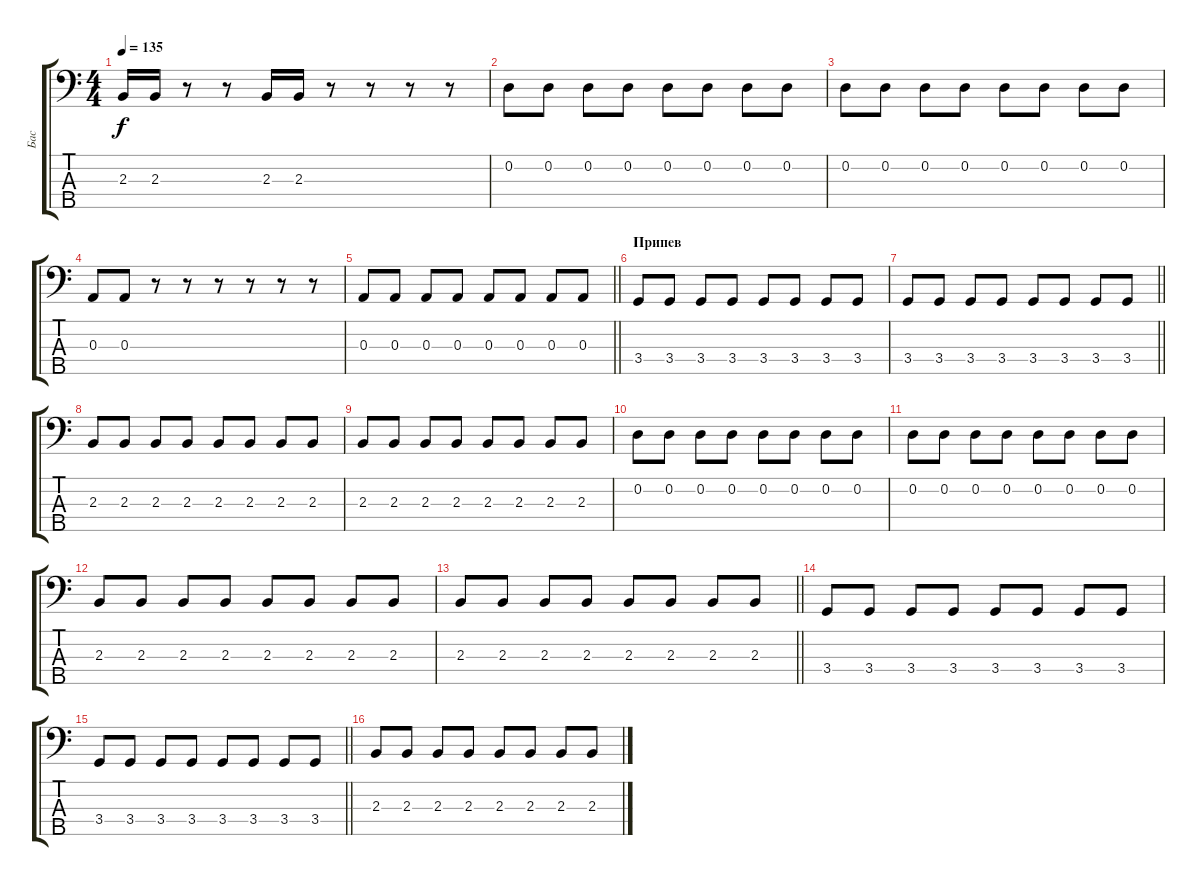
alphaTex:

\track ("Бас" "Бас") {instrument electricbassfinger}
\staff {score tabs}
\tuning (G2 D2 A1 E1 B0) {hide}
\ts (4 4)
\tempo 135
\clef f4
\ks c
2.3.16{dy f} 2.3.16 r.8 r.8 2.3.16 2.3.16 r.8 r.8 r.8 r.8 |
0.2.8 0.2.8 0.2.8 0.2.8 0.2.8 0.2.8 0.2.8 0.2.8 |
0.2.8 0.2.8 0.2.8 0.2.8 0.2.8 0.2.8 0.2.8 0.2.8 |
0.3.8 0.3.8 r.8 r.8 r.8 r.8 r.8 r.8 |
\barLineRight lightlight
0.3.8 0.3.8 0.3.8 0.3.8 0.3.8 0.3.8 0.3.8 0.3.8 |
\section ("" "Припев")
3.4.8 3.4.8 3.4.8 3.4.8 3.4.8 3.4.8 3.4.8 3.4.8 |
\barLineRight lightlight
3.4.8 3.4.8 3.4.8 3.4.8 3.4.8 3.4.8 3.4.8 3.4.8 |
2.3.8 2.3.8 2.3.8 2.3.8 2.3.8 2.3.8 2.3.8 2.3.8 |
2.3.8 2.3.8 2.3.8 2.3.8 2.3.8 2.3.8 2.3.8 2.3.8 |
0.2.8 0.2.8 0.2.8 0.2.8 0.2.8 0.2.8 0.2.8 0.2.8 |
0.2.8 0.2.8 0.2.8 0.2.8 0.2.8 0.2.8 0.2.8 0.2.8 |
2.3.8 2.3.8 2.3.8 2.3.8 2.3.8 2.3.8 2.3.8 2.3.8 |
\barLineRight lightlight
2.3.8 2.3.8 2.3.8 2.3.8 2.3.8 2.3.8 2.3.8 2.3.8 |
\section ("" " ")
3.4.8 3.4.8 3.4.8 3.4.8 3.4.8 3.4.8 3.4.8 3.4.8 |
\barLineRight lightlight
3.4.8 3.4.8 3.4.8 3.4.8 3.4.8 3.4.8 3.4.8 3.4.8 |
2.3.8 2.3.8 2.3.8 2.3.8 2.3.8 2.3.8 2.3.8 2.3.8
